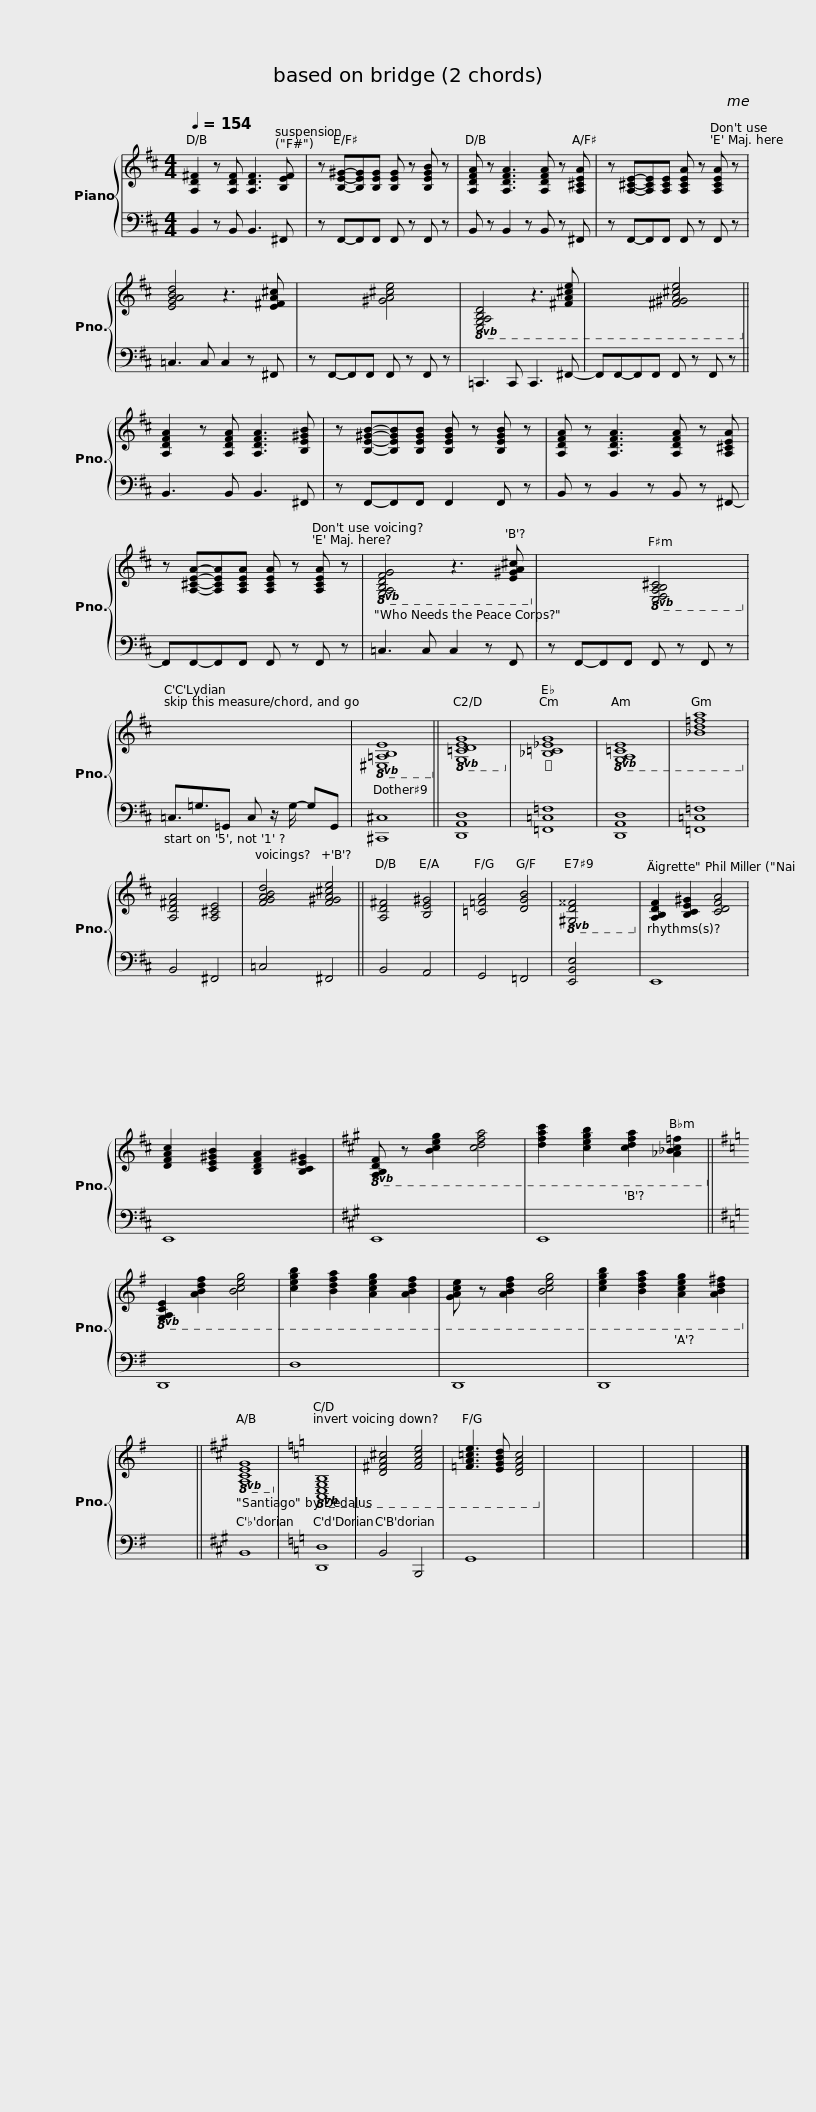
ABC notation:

X:1
%%score { 1 | ( 2 3 ) }
L:1/8
Q:1/4=154
M:4/4
I:linebreak $
K:D
V:1 treble
V:2 bass
V:3 bass
V:1
 [A,D^F]2 z [A,DF] [A,DF]3 [B,EF] | z [B,E^G]-[B,EG][B,EG] [B,EG] z [B,EGB] z | [A,DFA] z [A,DFA]3 [A,DFA] z [A,^CEA] | z [A,^CE]-[A,CE][A,CE] [A,CEA] z [A,CEA] z |$ [EGABd]4 z3 [E^FA^c] | %5
 x4 [^GA^ce]4 |!8vb(! [E,G,A,B,D]4 z3 [^F,A,^CE] | x4 [^F,^G,A,^CE]4!8vb)! || [A,DFA]2 z [A,DFA] [A,DFA]3 [B,E^GB] |$ z [B,E^GB]-[B,EGB][B,EGB] [B,EGB] z [B,EGB] z | %10
 [A,DFA] z [A,DFA]3 [A,DFA] z [A,^CEA] | z [A,^CEA]-[A,CEA][A,CEA] [A,CEA] z [A,CEA] z |$!8vb(! [G,A,B,DFG]4 z3 [E,^G,A,^C]!8vb)! | x4!8vb(! [E,F,A,B,^C]4!8vb)! | x8 | %15
!8vb(! [^E,=A,B,E]8!8vb)! ||$!8vb(! [G,=CDEG]8!8vb)! | [_B,=C_EG]8 |!8vb(! [G,A,=CE]8 | [_B,D=FA]8!8vb)! | %20
 [A,D^FA]4 [A,^CE]4 | [FGABd]4 [F^GA^ce]4 ||$ [A,D^F]4 [B,E^G]4 | [=C=FA]4 [DGB]4 |!8vb(! [^G,D^^F]4 x4!8vb)! |$ %25
 [A,B,DF]2 [B,CE^G]2 [CDFA]4 | [DFAc]2 [CE^GB]2 [B,DFA]2 [B,CE^G]2 |[K:A]!8vb(! [A,B,DF] z [B,CEG]2 [CDFA]4 | [DFAc]2 [CEGB]2 [CDFA]2 [_A,_B,C=F]2!8vb)! ||$[K:G]!8vb(! [G,A,CE]2 [A,B,DF]2 [B,CEG]4 | %30
 [CEGB]2 [B,DFA]2 [A,CEG]2 [A,B,DF]2 | [G,A,CE] z [A,B,DF]2 [B,CEG]4 | [CEGB]2 [B,DFA]2 [A,CEG]2 [A,B,D^F]2!8vb)! | x8 ||$[K:A]!8vb(! [A,CEG]8!8vb)! | %35
[K:C]!8vb(! [C,E,G,B,]8 | [D,^F,A,^C]4 [F,A,CE]4 | [=F,A,=CE]3 [E,G,B,D] [D,F,A,C]4!8vb)! |$ x8 | x8 | %40
 x8 | x8 |] %42
V:2
 B,,2 z B,, B,,3 ^F,, | z F,,-F,,F,, F,, z F,, z | B,, z B,,2 z B,, z ^F,, | z F,,-F,,F,, F,, z F,, z |$ =C,3 C, C,2 z ^F,, | %5
 z F,,-F,,F,, F,, z F,, z | =C,,3 C,, C,,3 ^F,,- | F,,F,,-F,,F,, F,, z F,, z || B,,3 B,, B,,3 ^F,, |$ z F,,-F,,F,, F,,2 F,, z | %10
 B,, z B,,2 z B,, z ^F,,- | F,,F,,-F,,F,, F,, z F,, z |$ =C,3 C, C,2 z F,, | z F,,-F,,F,, F,, z F,, z | =C,3/2=G,3/2=G,, C, z/ G,/- G,G,, | %15
 ^C,8 ||$ [A,,D,]8 | [=C,=F,]8 | [A,,D,]8 | [=C,=F,]8 | %20
 B,,4 ^F,,4 | =C,4 ^F,,4 ||$ B,,4 A,,4 | G,,4 =F,,4 | [E,,B,,E,]4 x4 |$ %25
 x8 | x8 |[K:A] x8 | x8 ||$[K:G] x8 | %30
 x8 | x8 | x8 | x8 ||$[K:A] B,,8 | %35
[K:C] [D,,D,]8 | B,,4 B,,,4 | G,,8 |$ x8 | x8 | %40
 x8 | x8 |] %42
V:3
 x8 | x8 | x8 | x8 |$ x8 | %5
 x8 | x8 | x8 || x8 |$ x8 | %10
 x8 | x8 |$ x8 | x8 | x8 | %15
 ^C,,8 ||$ D,,8 | =F,,8 | D,,8 | =F,,8 | %20
 x8 | x8 ||$ x8 | x8 | x8 |$ %25
 E,,8 | E,,8 |[K:A] E,,8 | E,,8 ||$[K:G] D,,8 | %30
 D,8 | D,,8 | D,,8 | x8 ||$[K:A] x8 | %35
[K:C] x8 | x8 | x8 |$ x8 | x8 | %40
 x8 | x8 |] %42
